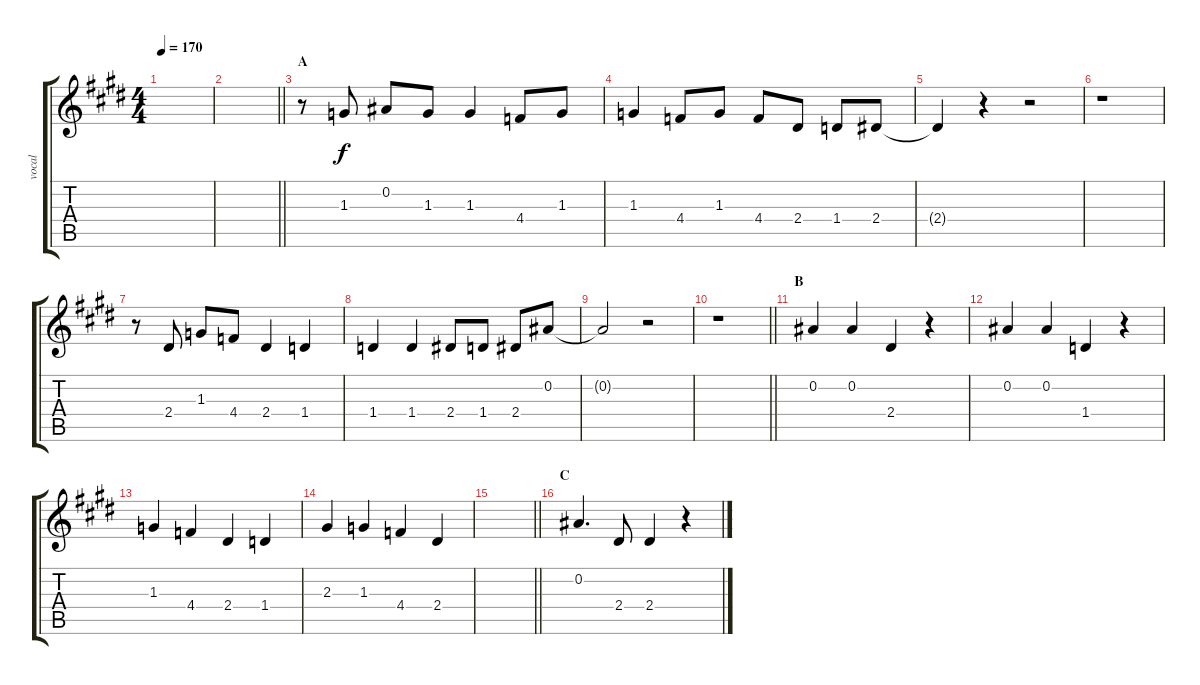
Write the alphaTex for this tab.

\track ("vocal" "vocal") {instrument electricguitarjazz}
\staff {score tabs}
\tuning (Eb4 Bb3 Gb3 Db3 Ab2 Eb2) {hide}
\ts (4 4)
\tempo 170
\clef g2
\ks e
|
\barLineRight lightlight
|
\section ("" "A")
r.8 1.3.8 0.2.8 1.3.8 1.3.4 4.4.8 1.3.8 |
1.3.4 4.4.8 1.3.8 4.4.8 2.4.8 1.4.8 2.4.8 |
2.4{t}.4 r.4 r.2 |
r.1 |
r.8 2.4.8 1.3.8 4.4.8 2.4.4 1.4.4 |
1.4.4 1.4.4 2.4.8 1.4.8 2.4.8 0.2.8 |
0.2{t}.2 r.2 |
\barLineRight lightlight
r.1 |
\section ("" "B")
0.2.4 0.2.4 2.4.4 r.4 |
0.2.4 0.2.4 1.4.4 r.4 |
1.3.4 4.4.4 2.4.4 1.4.4 |
2.3.4 1.3.4 4.4.4 2.4.4 |
\barLineRight lightlight
|
\section ("" "C")
0.2.4{d} 2.4.8 2.4.4 r.4
